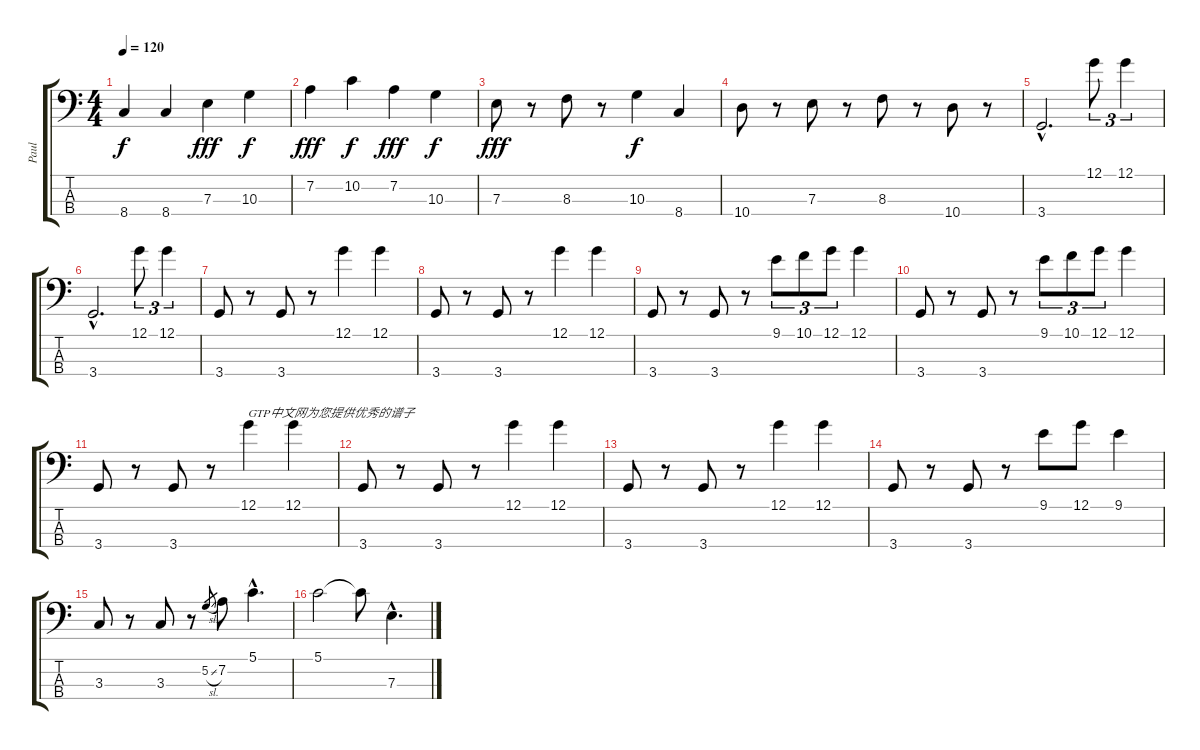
\track ("Paul" "Paul") {instrument electricbassfinger}
\staff {score tabs}
\tuning (G2 D2 A1 E1) {hide}
\ts (4 4)
\tempo 120
\clef f4
\ks c
8.4.4{dy f} 8.4.4 7.3.4{dy fff} 10.3.4{dy f} |
7.2.4{dy fff} 10.2.4{dy f} 7.2.4{dy fff} 10.3.4{dy f} |
7.3.8{dy fff} r.8 8.3.8 r.8 10.3.4{dy f} 8.4.4 |
10.4.8 r.8 7.3.8 r.8 8.3.8 r.8 10.4.8 r.8 |
3.4{hac}.2{d} 12.1.8{tu (3 2)} 12.1.4{tu (3 2)} |
3.4{hac}.2{d} 12.1.8{tu (3 2)} 12.1.4{tu (3 2)} |
3.4.8 r.8 3.4.8 r.8 12.1.4 12.1.4 |
3.4.8 r.8 3.4.8 r.8 12.1.4 12.1.4 |
3.4.8 r.8 3.4.8 r.8 9.1.8{tu (3 2)} 10.1.8{tu (3 2)} 12.1.8{tu (3 2)} 12.1.4 |
3.4.8 r.8 3.4.8 r.8 9.1.8{tu (3 2)} 10.1.8{tu (3 2)} 12.1.8{tu (3 2)} 12.1.4 |
3.4.8 r.8 3.4.8 r.8 12.1.4{txt "GTP中文网为您提供优秀的谱子"} 12.1.4 |
3.4.8 r.8 3.4.8 r.8 12.1.4 12.1.4 |
3.4.8 r.8 3.4.8 r.8 12.1.4 12.1.4 |
3.4.8 r.8 3.4.8 r.8 9.1.8 12.1.8 9.1.4 |
3.3.8 r.8 3.3.8 r.8 5.2{sl}.8{gr} 7.2.8 5.1{hac}.4{d} |
5.1.2 5.1{t}.8 7.3{hac}.4{d}
